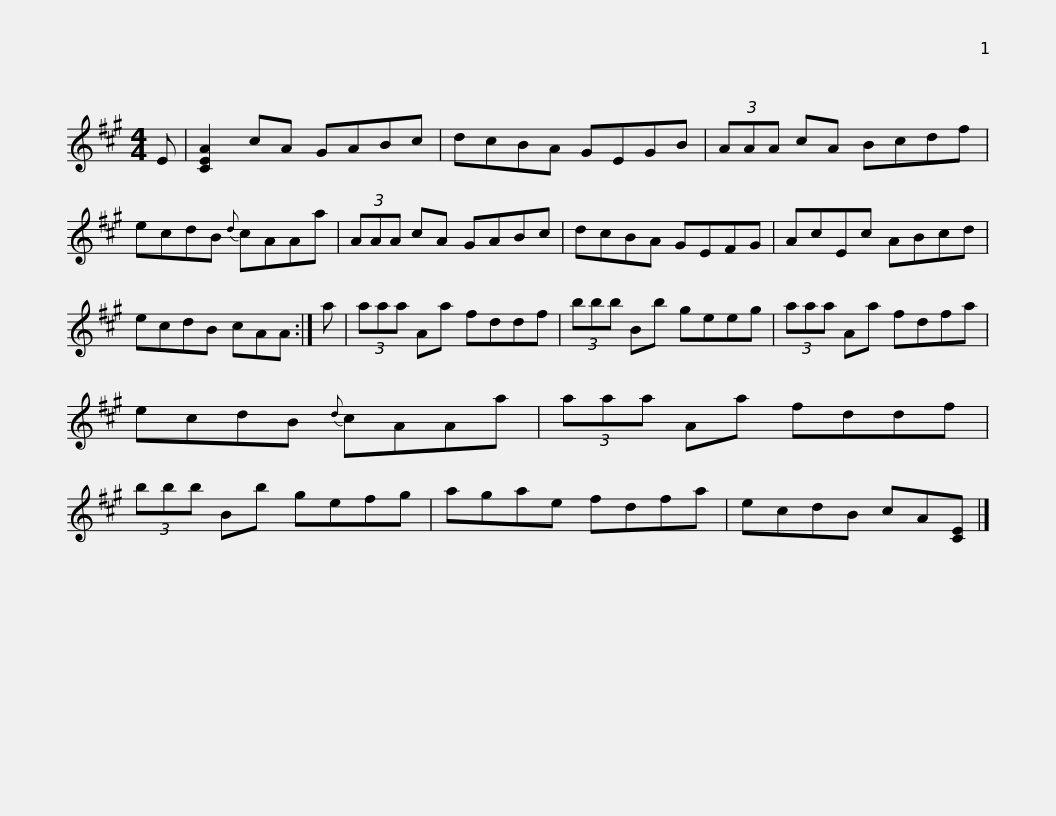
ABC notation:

X:1
L:1/8
M:4/4
I:linebreak $
K:A
V:1 treble
V:1
 E | [CEA]2 cA GABc | dcBA GEGB | (3AAA cA Bcdf | ecdB{d} cAAa | %5
 (3AAA cA GABc |$ dcBA GEFG | AcEc ABcd | ecdB cAA :| a | %10
 (3aaa Aa fddf | (3bbb Bb geeg |$ (3aaa Aa fdfa | ecdB{d} cAAa | (3aaa Aa fddf | %15
 (3bbb Bb gefg |$ agae fdfa | ecdB cA[CE] |] %18
